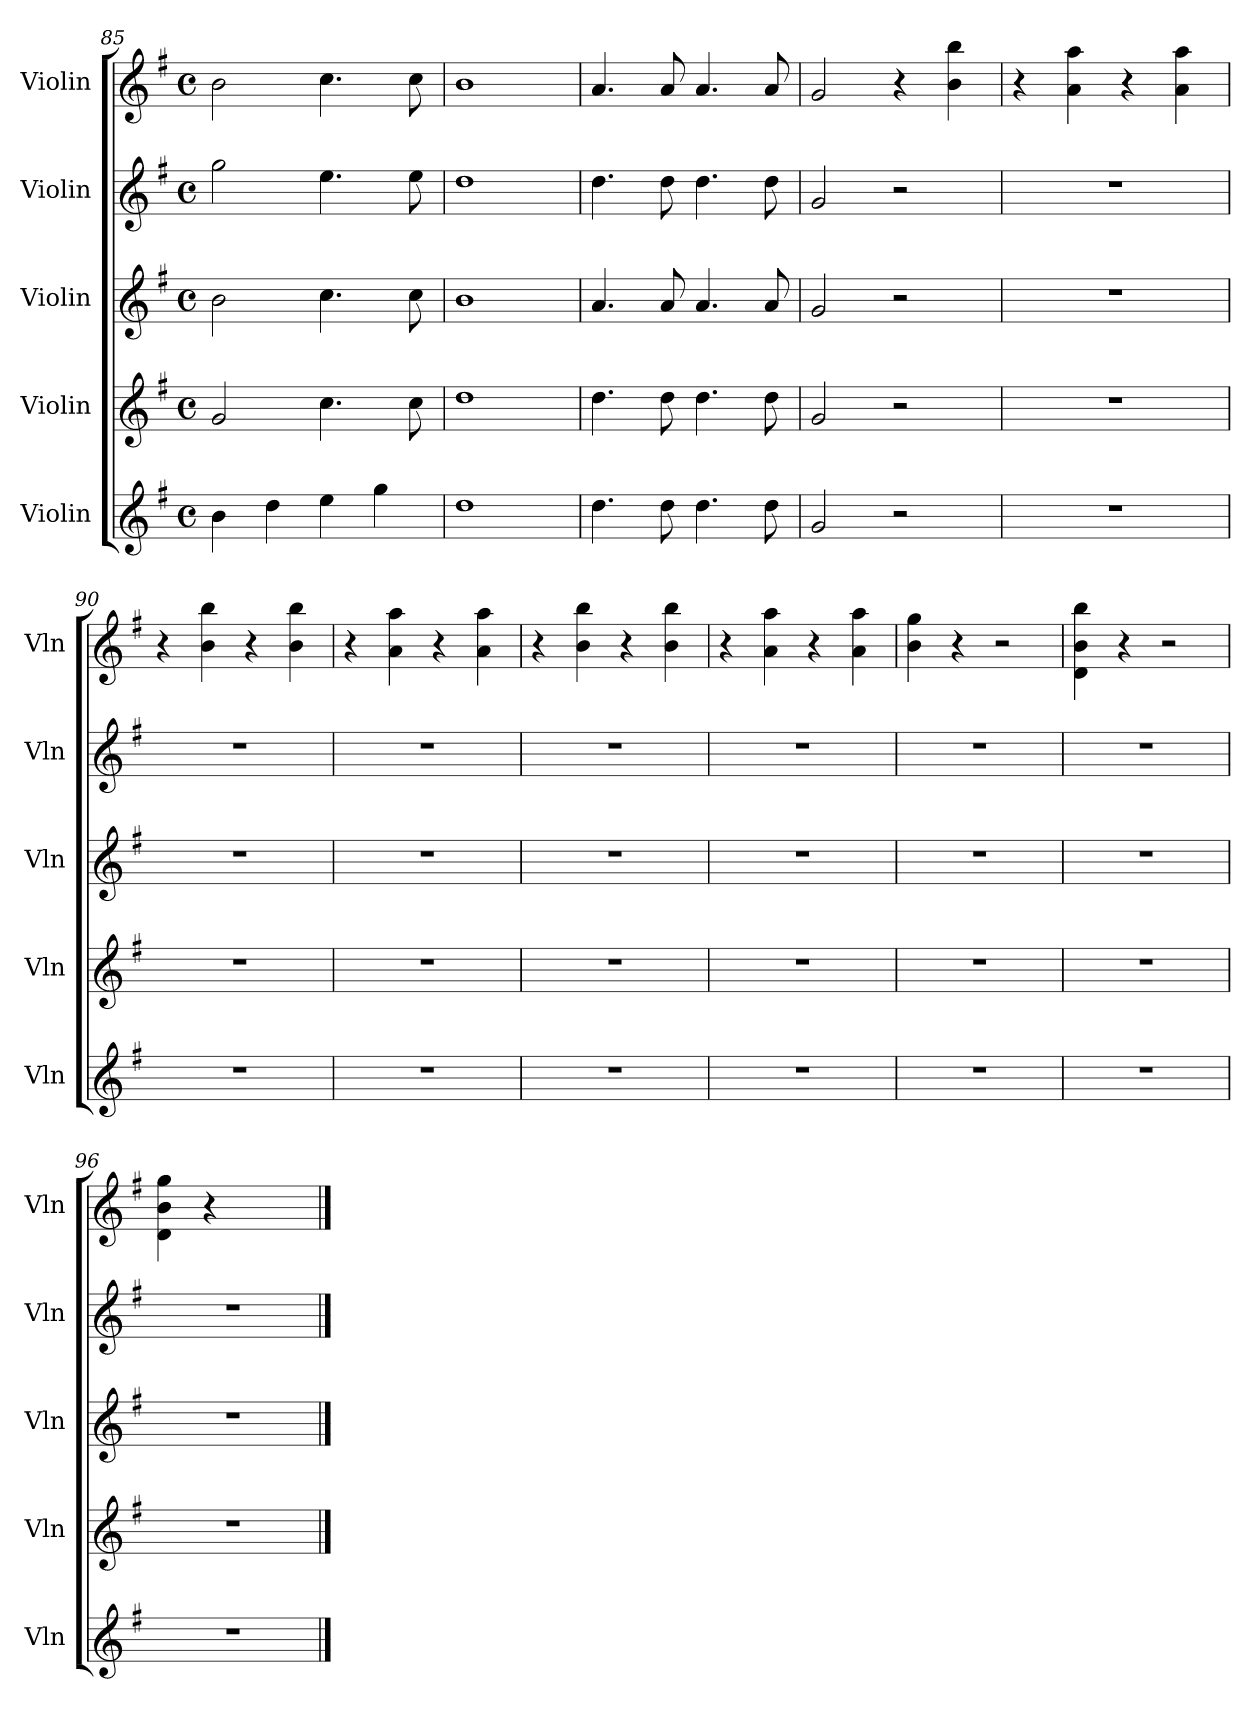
**kern	**kern	**kern	**kern	**kern
*part5	*part4	*part3	*part2	*part1
*staff5	*staff4	*staff3	*staff2	*staff1
*I"Violin	*I"Violin	*I"Violin	*I"Violin	*I"Violin
*I'Vln	*I'Vln	*I'Vln	*I'Vln	*I'Vln
*clefG2	*clefG2	*clefG2	*clefG2	*clefG2
*k[f#]	*k[f#]	*k[f#]	*k[f#]	*k[f#]
*M4/4	*M4/4	*M4/4	*M4/4	*M4/4
*met(c)	*met(c)	*met(c)	*met(c)	*met(c)
=85	=85	=85	=85	=85
4b\	2g/	2b\	2gg\	2b\
4dd\	.	.	.	.
4ee\	4.cc\	4.cc\	4.ee\	4.cc\
4gg\	.	.	.	.
.	8cc\	8cc\	8ee\	8cc\
=86	=86	=86	=86	=86
1dd	1dd	1b	1dd	1b
=87	=87	=87	=87	=87
4.dd\	4.dd\	4.a/	4.dd\	4.a/
8dd\	8dd\	8a/	8dd\	8a/
4.dd\	4.dd\	4.a/	4.dd\	4.a/
8dd\	8dd\	8a/	8dd\	8a/
=88	=88	=88	=88	=88
2g/	2g/	2g/	2g/	2g/
2r	2r	2r	2r	4r
.	.	.	.	4b\ 4bb\
!!LO:PB:g=z
=89	=89	=89	=89	=89
1r	1r	1r	1r	4r
.	.	.	.	4a\ 4aa\
.	.	.	.	4r
.	.	.	.	4a\ 4aa\
=90	=90	=90	=90	=90
1r	1r	1r	1r	4r
.	.	.	.	4b\ 4bb\
.	.	.	.	4r
.	.	.	.	4b\ 4bb\
=91	=91	=91	=91	=91
1r	1r	1r	1r	4r
.	.	.	.	4a\ 4aa\
.	.	.	.	4r
.	.	.	.	4a\ 4aa\
=92	=92	=92	=92	=92
1r	1r	1r	1r	4r
.	.	.	.	4b\ 4bb\
.	.	.	.	4r
.	.	.	.	4b\ 4bb\
=93	=93	=93	=93	=93
1r	1r	1r	1r	4r
.	.	.	.	4a\ 4aa\
.	.	.	.	4r
.	.	.	.	4a\ 4aa\
=94	=94	=94	=94	=94
1r	1r	1r	1r	4b\ 4gg\
.	.	.	.	4r
.	.	.	.	2r
=95	=95	=95	=95	=95
1r	1r	1r	1r	4d\ 4b\ 4bb\
.	.	.	.	4r
.	.	.	.	2r
=96	=96	=96	=96	=96
1r	1r	1r	1r	4d\ 4b\ 4gg\
.	.	.	.	4r
.	.	.	.	2ryy
==	==	==	==	==
*-	*-	*-	*-	*-
